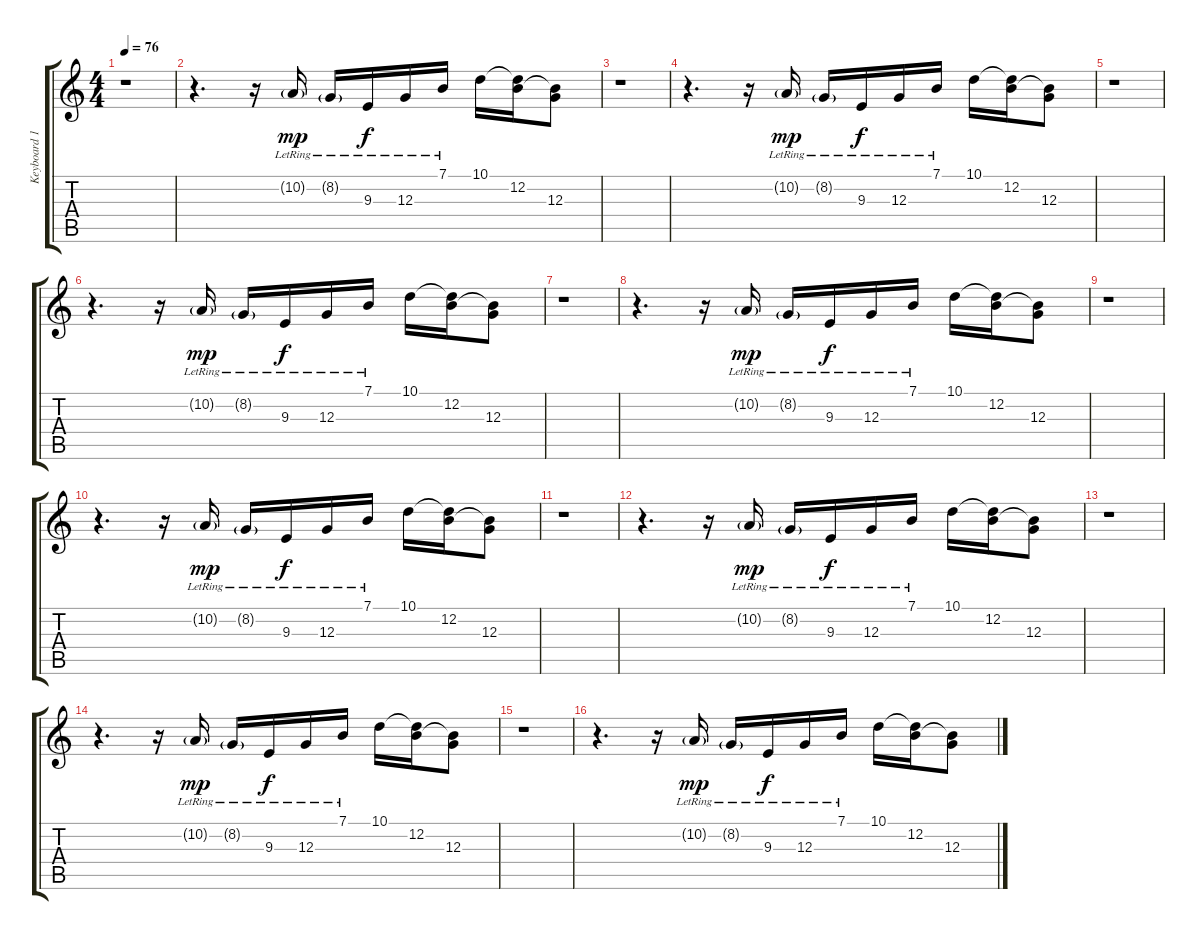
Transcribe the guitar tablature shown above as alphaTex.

\track ("Keyboard 1" "Keyboard 1") {instrument pad4choir}
\staff {score tabs}
\tuning (E4 B3 G3 D3 A2 D2) {hide}
\ts (4 4)
\tempo 76
\clef g2
\ks c
r.1{dy mp instrument pad4choir} |
r.4{d} r.16 10.2{g lr}.16 8.2{g lr}.16 9.3{lr}.16{dy f} 12.3{lr}.16 7.1{lr}.16 10.1.16 (10.1{t} 12.2).16 (12.2{t} 12.3).8 |
r.1 |
r.4{d} r.16 10.2{g lr}.16{dy mp} 8.2{g lr}.16 9.3{lr}.16{dy f} 12.3{lr}.16 7.1{lr}.16 10.1.16 (10.1{t} 12.2).16 (12.2{t} 12.3).8 |
r.1 |
r.4{d} r.16 10.2{g lr}.16{dy mp} 8.2{g lr}.16 9.3{lr}.16{dy f} 12.3{lr}.16 7.1{lr}.16 10.1.16 (10.1{t} 12.2).16 (12.2{t} 12.3).8 |
r.1 |
r.4{d} r.16 10.2{g lr}.16{dy mp} 8.2{g lr}.16 9.3{lr}.16{dy f} 12.3{lr}.16 7.1{lr}.16 10.1.16 (10.1{t} 12.2).16 (12.2{t} 12.3).8 |
\section ("" "")
r.1 |
r.4{d} r.16 10.2{g lr}.16{dy mp} 8.2{g lr}.16 9.3{lr}.16{dy f} 12.3{lr}.16 7.1{lr}.16 10.1.16 (10.1{t} 12.2).16 (12.2{t} 12.3).8 |
r.1 |
r.4{d} r.16 10.2{g lr}.16{dy mp} 8.2{g lr}.16 9.3{lr}.16{dy f} 12.3{lr}.16 7.1{lr}.16 10.1.16 (10.1{t} 12.2).16 (12.2{t} 12.3).8 |
r.1 |
r.4{d} r.16 10.2{g lr}.16{dy mp} 8.2{g lr}.16 9.3{lr}.16{dy f} 12.3{lr}.16 7.1{lr}.16 10.1.16 (10.1{t} 12.2).16 (12.2{t} 12.3).8 |
r.1 |
r.4{d} r.16 10.2{g lr}.16{dy mp} 8.2{g lr}.16 9.3{lr}.16{dy f} 12.3{lr}.16 7.1{lr}.16 10.1.16 (10.1{t} 12.2).16 (12.2{t} 12.3).8
